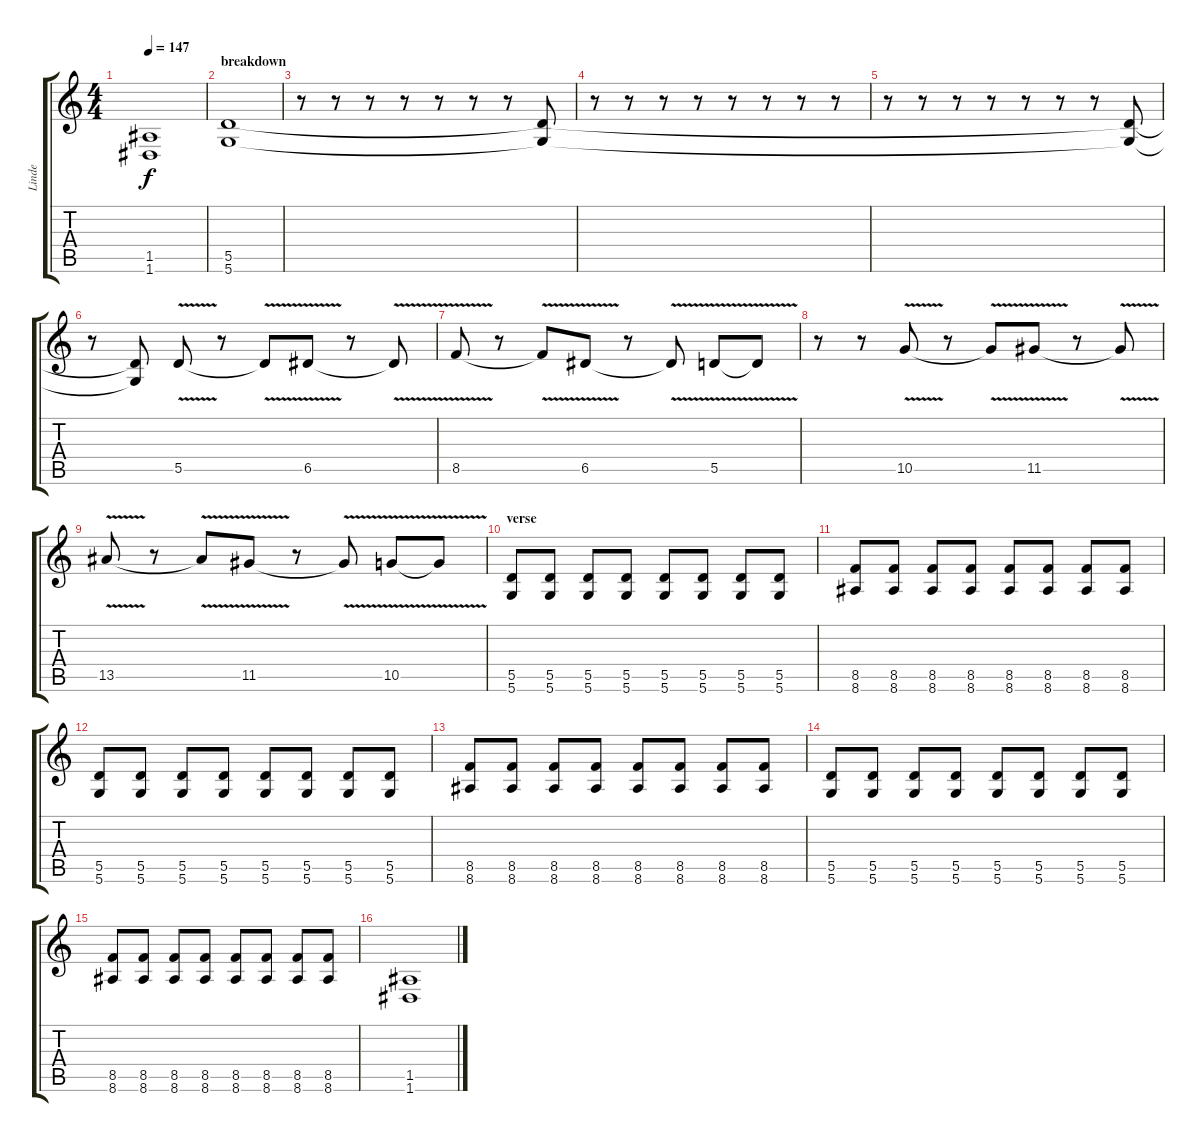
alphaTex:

\track ("Linde" "Linde") {instrument overdrivenguitar}
\staff {score tabs}
\tuning (E4 B3 G3 D3 A2 D2) {hide}
\ts (4 4)
\tempo 147
\clef g2
\ks c
(1.5{t} 1.6{t}).1{dy f} |
\section ("" "breakdown")
(5.5 5.6).1 |
r.8 r.8 r.8 r.8 r.8 r.8 r.8 (5.5{t} 5.6{t}).8 |
r.8 r.8 r.8 r.8 r.8 r.8 r.8 r.8 |
r.8 r.8 r.8 r.8 r.8 r.8 r.8 (5.5{t} 5.6{t}).8 |
r.8{instrument distortionguitar} (5.5{t} 5.6{t}).8 5.5{v}.8 r.8 5.5{t}.8 6.5{v}.8 r.8 6.5{t}.8 |
8.5{v}.8 r.8 8.5{t}.8 6.5{v}.8 r.8 6.5{t}.8 5.5{v}.8 5.5{t}.8 |
r.8{instrument distortionguitar} r.8 10.5{v}.8 r.8 10.5{t}.8 11.5{v}.8 r.8 11.5{t}.8 |
13.5{v}.8 r.8 13.5{t}.8 11.5{v}.8 r.8 11.5{t}.8 10.5{v}.8 10.5{t}.8 |
\section ("" "verse")
(5.5 5.6).8{instrument distortionguitar} (5.5 5.6).8 (5.5 5.6).8 (5.5 5.6).8 (5.5 5.6).8 (5.5 5.6).8 (5.5 5.6).8 (5.5 5.6).8 |
(8.5 8.6).8 (8.5 8.6).8 (8.5 8.6).8 (8.5 8.6).8 (8.5 8.6).8 (8.5 8.6).8 (8.5 8.6).8 (8.5 8.6).8 |
(5.5 5.6).8 (5.5 5.6).8 (5.5 5.6).8 (5.5 5.6).8 (5.5 5.6).8 (5.5 5.6).8 (5.5 5.6).8 (5.5 5.6).8 |
(8.5 8.6).8 (8.5 8.6).8 (8.5 8.6).8 (8.5 8.6).8 (8.5 8.6).8 (8.5 8.6).8 (8.5 8.6).8 (8.5 8.6).8 |
(5.5 5.6).8 (5.5 5.6).8 (5.5 5.6).8 (5.5 5.6).8 (5.5 5.6).8 (5.5 5.6).8 (5.5 5.6).8 (5.5 5.6).8 |
(8.5 8.6).8 (8.5 8.6).8 (8.5 8.6).8 (8.5 8.6).8 (8.5 8.6).8 (8.5 8.6).8 (8.5 8.6).8 (8.5 8.6).8 |
(1.5 1.6).1{instrument overdrivenguitar}
